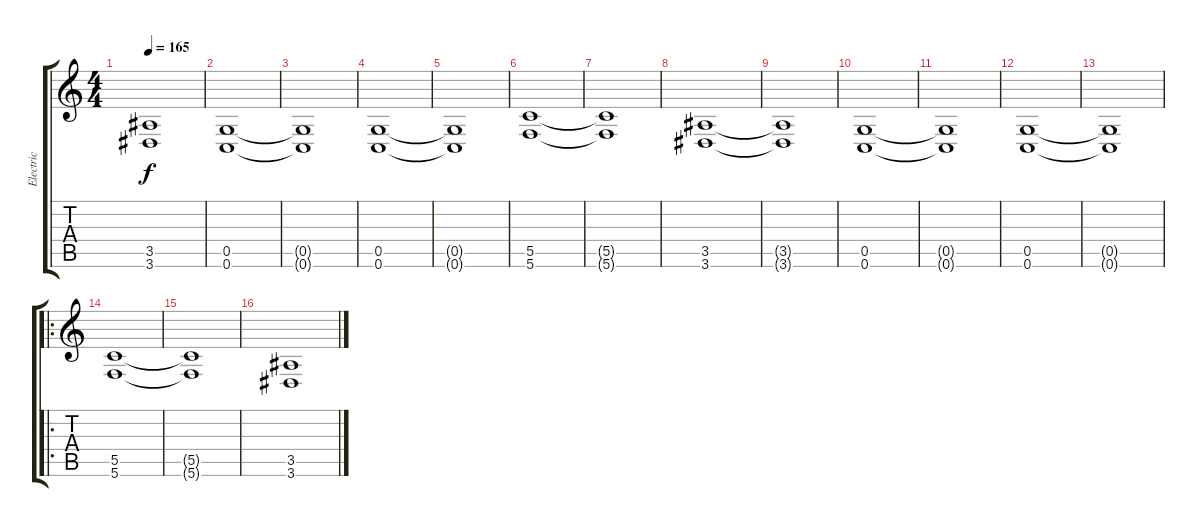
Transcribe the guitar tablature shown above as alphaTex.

\track ("Electric" "Electric") {instrument distortionguitar}
\staff {score tabs}
\tuning (D4 A3 F3 C3 G2 C2) {hide}
\ts (4 4)
\tempo 165
\clef g2
\ks c
(3.5{t} 3.6{t}).1{dy f} |
(0.5 0.6).1 |
(0.5{t} 0.6{t}).1 |
(0.5 0.6).1 |
(0.5{t} 0.6{t}).1 |
(5.5 5.6).1 |
(5.5{t} 5.6{t}).1 |
(3.5 3.6).1 |
(3.5{t} 3.6{t}).1 |
(0.5 0.6).1 |
(0.5{t} 0.6{t}).1 |
(0.5 0.6).1 |
(0.5{t} 0.6{t}).1 |
\ro
(5.5 5.6).1 |
(5.5{t} 5.6{t}).1 |
(3.5 3.6).1
